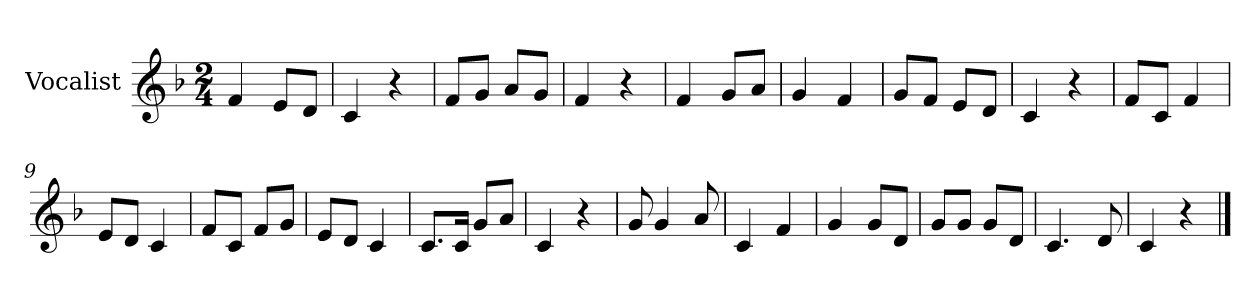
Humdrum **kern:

**kern
*part1
*staff1
*I"Vocalist
*k[b-]
*F:
*M2/4
=
4f
8eL
8dJ
=1
4c
4r
=2
8fL
8gJ
8aL
8gJ
=3
4f
4r
=4
4f
8gL
8aJ
=5
4g
4f
=6
8gL
8fJ
8eL
8dJ
=7
4c
4r
=8
8fL
8cJ
4f
=9
8eL
8dJ
4c
=10
8fL
8cJ
8fL
8gJ
=11
8eL
8dJ
4c
=12
8.cL
16cJk
8gL
8aJ
=13
4c
4r
=14
8g
4g
8a
=15
4c
4f
=16
4g
8gL
8dJ
=17
8gL
8gJ
8gL
8dJ
=18
4.c
8d
=19
4c
4r
==
*-
